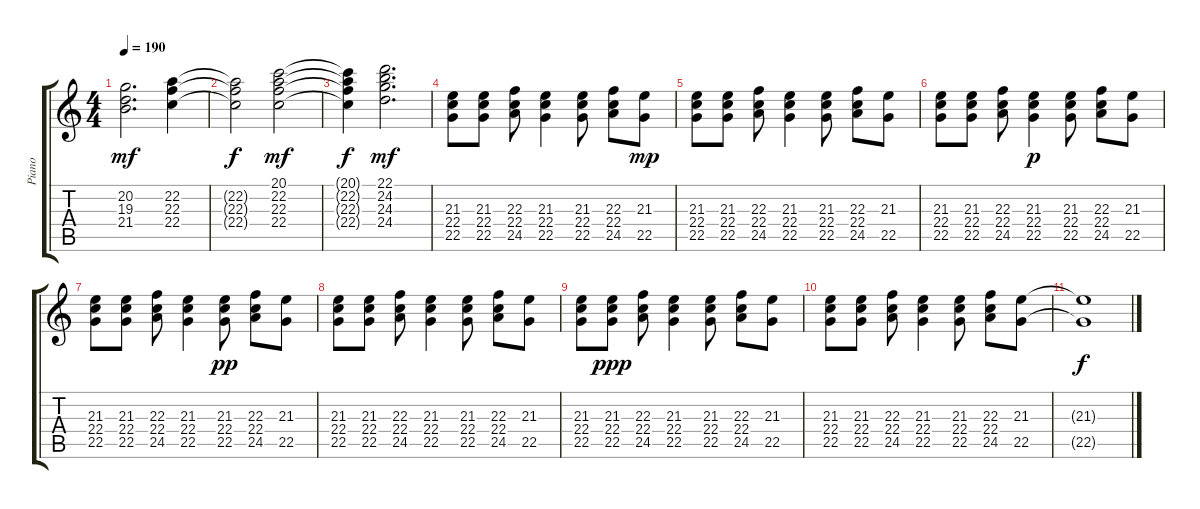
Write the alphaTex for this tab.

\track ("Piano" "Piano") {instrument brightacousticpiano}
\staff {score tabs}
\tuning (E4 B3 G3 D3 A2 E2) {hide}
\ts (4 4)
\tempo 190
\clef g2
\ks c
(20.2 19.3 21.4).2{d dy mf} (22.2 22.3 22.4).4 |
(22.2{t} 22.3{t} 22.4{t}).2{dy f} (20.1 22.2 22.3 22.4).2{dy mf} |
(20.1{t} 22.2{t} 22.3{t} 22.4{t}).4{dy f} (22.1 24.2 24.3 24.4).2{d dy mf} |
(21.3 22.4 22.5).8 (21.3 22.4 22.5).8 (22.3 22.4 24.5).8 (21.3 22.4 22.5).4 (21.3 22.4 22.5).8 (22.3 22.4 24.5).8 (21.3 22.5).8{dy mp} |
(21.3 22.4 22.5).8 (21.3 22.4 22.5).8 (22.3 22.4 24.5).8 (21.3 22.4 22.5).4 (21.3 22.4 22.5).8 (22.3 22.4 24.5).8 (21.3 22.5).8 |
(21.3 22.4 22.5).8 (21.3 22.4 22.5).8 (22.3 22.4 24.5).8 (21.3 22.4 22.5).4{dy p} (21.3 22.4 22.5).8 (22.3 22.4 24.5).8 (21.3 22.5).8 |
(21.3 22.4 22.5).8 (21.3 22.4 22.5).8 (22.3 22.4 24.5).8 (21.3 22.4 22.5).4 (21.3 22.4 22.5).8{dy pp} (22.3 22.4 24.5).8 (21.3 22.5).8 |
(21.3 22.4 22.5).8 (21.3 22.4 22.5).8 (22.3 22.4 24.5).8 (21.3 22.4 22.5).4 (21.3 22.4 22.5).8 (22.3 22.4 24.5).8 (21.3 22.5).8 |
(21.3 22.4 22.5).8 (21.3 22.4 22.5).8{dy ppp} (22.3 22.4 24.5).8 (21.3 22.4 22.5).4 (21.3 22.4 22.5).8 (22.3 22.4 24.5).8 (21.3 22.5).8 |
(21.3 22.4 22.5).8 (21.3 22.4 22.5).8 (22.3 22.4 24.5).8 (21.3 22.4 22.5).4 (21.3 22.4 22.5).8 (22.3 22.4 24.5).8 (21.3 22.5).8 |
(21.3{t} 22.5{t}).1{dy f}
